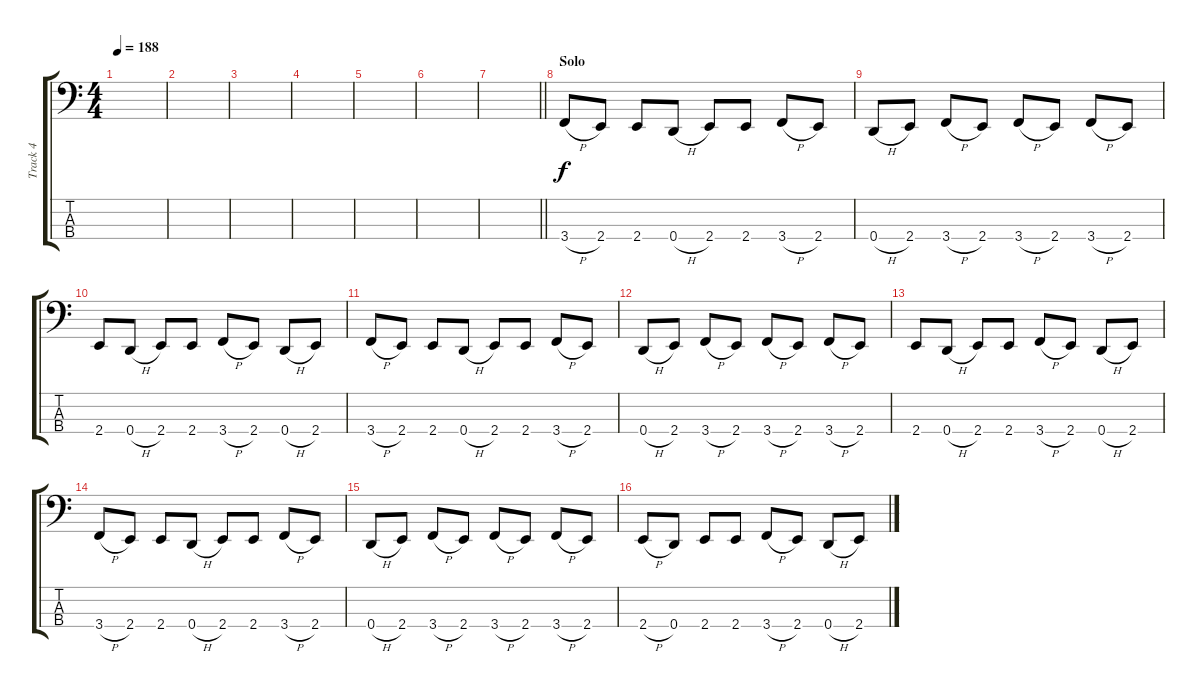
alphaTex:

\track ("Track 4" "Track 4") {instrument electricbassfinger}
\staff {score tabs}
\tuning (F2 C2 G1 D1) {hide}
\ts (4 4)
\tempo 188
\clef f4
\ks c
|
|
|
|
|
|
\barLineRight lightlight
|
\section ("" "Solo")
3.4{h}.8 2.4.8 2.4.8 0.4{h}.8 2.4.8 2.4.8 3.4{h}.8 2.4.8 |
0.4{h}.8 2.4.8 3.4{h}.8 2.4.8 3.4{h}.8 2.4.8 3.4{h}.8 2.4.8 |
2.4.8 0.4{h}.8 2.4.8 2.4.8 3.4{h}.8 2.4.8 0.4{h}.8 2.4.8 |
3.4{h}.8 2.4.8 2.4.8 0.4{h}.8 2.4.8 2.4.8 3.4{h}.8 2.4.8 |
0.4{h}.8 2.4.8 3.4{h}.8 2.4.8 3.4{h}.8 2.4.8 3.4{h}.8 2.4.8 |
2.4.8 0.4{h}.8 2.4.8 2.4.8 3.4{h}.8 2.4.8 0.4{h}.8 2.4.8 |
3.4{h}.8 2.4.8 2.4.8 0.4{h}.8 2.4.8 2.4.8 3.4{h}.8 2.4.8 |
0.4{h}.8 2.4.8 3.4{h}.8 2.4.8 3.4{h}.8 2.4.8 3.4{h}.8 2.4.8 |
2.4{h}.8 0.4.8 2.4.8 2.4.8 3.4{h}.8 2.4.8 0.4{h}.8 2.4.8
